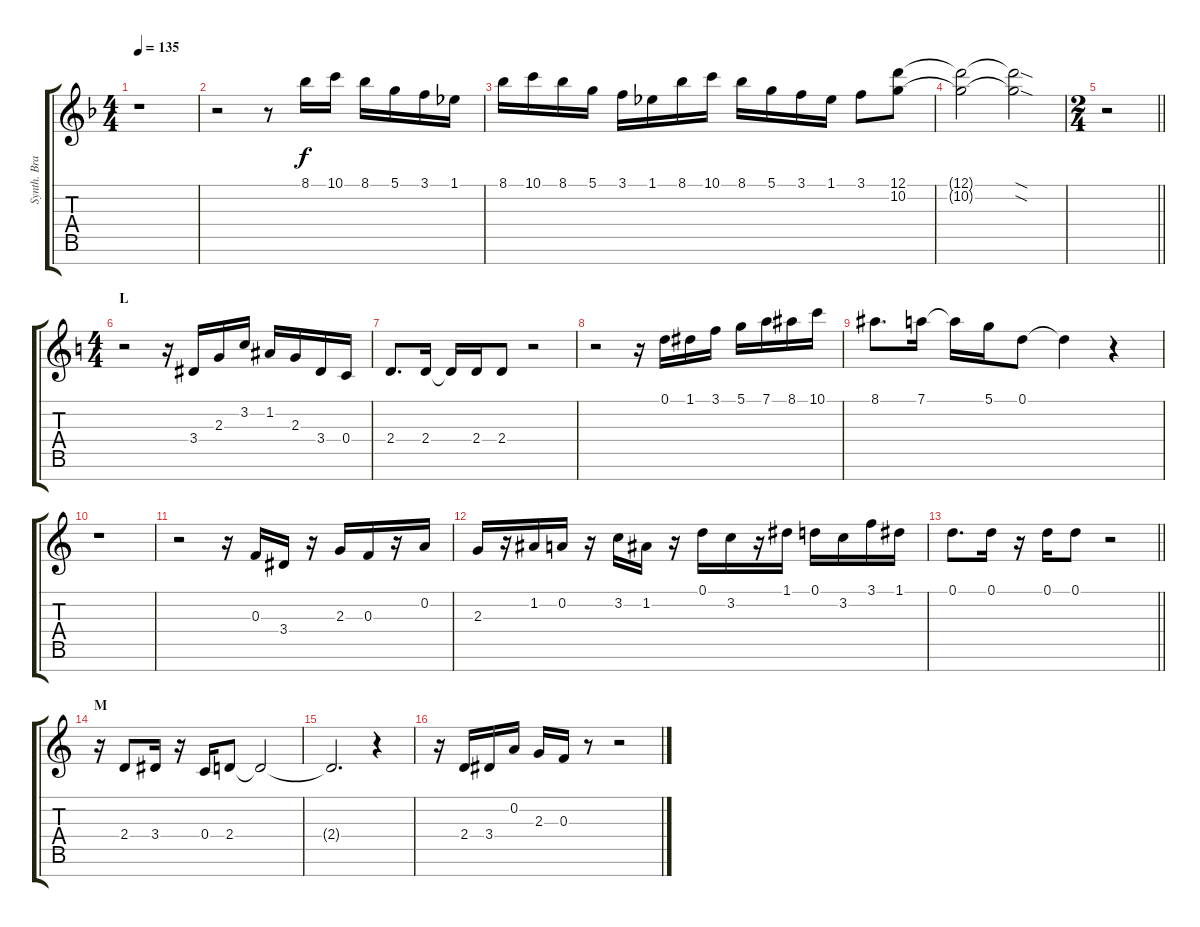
\track ("Synth. Brass" "Synth. Bra") {instrument synthbrass1}
\staff {score tabs}
\tuning (D5 A4 F4 C4 G3 D3 A2) {hide}
\ts (4 4)
\tempo 135
\clef g2
\ks f
r.1{dy f} |
r.2 r.8 8.1.16 10.1.16 8.1.16 5.1.16 3.1.16 1.1.16 |
8.1.16 10.1.16 8.1.16 5.1.16 3.1.16 1.1.16 8.1.16 10.1.16 8.1.16 5.1.16 3.1.16 1.1.16 3.1.8 (12.1 10.2).8 |
(12.1{t} 10.2{t}).2 (12.1{sod t} 10.2{sod t}).2 |
\ts (2 4)
\barLineRight lightlight
r.2 |
\ts (4 4)
\section ("" "L")
\ks c
r.2 r.16 3.4.16 2.3.16 3.2.16 1.2.16 2.3.16 3.4.16 0.4.16 |
2.4.8{d} 2.4.16 2.4{t}.16 2.4.16 2.4.8 r.2 |
r.2 r.16 0.1.16 1.1.16 3.1.16 5.1.16 7.1.16 8.1.16 10.1.16 |
8.1.8{d} 7.1.16 7.1{t}.16 5.1.16 0.1.8 0.1{t}.4 r.4 |
r.1 |
r.2 r.16 0.3.16 3.4.16 r.16 2.3.16 0.3.16 r.16 0.2.16 |
2.3.16 r.16 1.2.16 0.2.16 r.16 3.2.16 1.2.16 r.16 0.1.16 3.2.16 r.16 1.1.16 0.1.16 3.2.16 3.1.16 1.1.16 |
\barLineRight lightlight
0.1.8{d} 0.1.16 r.16 0.1.16 0.1.8 r.2 |
\section ("" "M")
r.16 2.4.8 3.4.16 r.16 0.4.16 2.4.8 2.4{t}.2 |
2.4{t}.2{d} r.4 |
r.16 2.4.16 3.4.16 0.2.16 2.3.16 0.3.16 r.8 r.2
